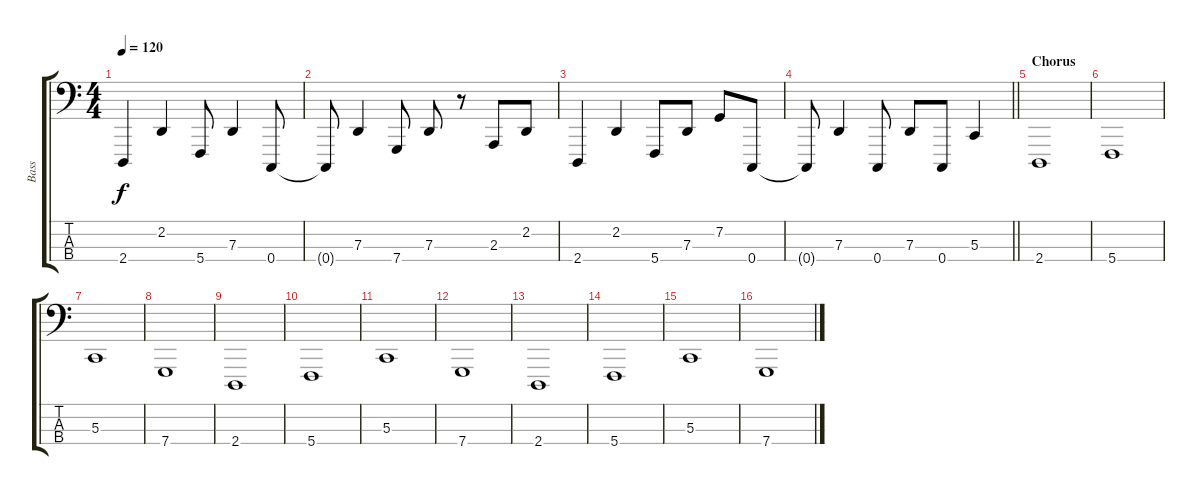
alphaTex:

\track ("Bass" "Bass") {instrument lead2sawtooth}
\staff {score tabs}
\tuning (F2 C2 G1 C1) {hide}
\ts (4 4)
\tempo 120
\clef f4
\ks c
2.4.4{dy f} 2.2.4 5.4.8 7.3.4 0.4.8 |
0.4{t}.8 7.3.4 7.4.8 7.3.8 r.8 2.3.8 2.2.8 |
2.4.4 2.2.4 5.4.8 7.3.8 7.2.8 0.4.8 |
\barLineRight lightlight
0.4{t}.8 7.3.4 0.4.8 7.3.8 0.4.8 5.3.4 |
\section ("" "Chorus")
2.4.1 |
5.4.1 |
5.3.1 |
7.4.1 |
2.4.1 |
5.4.1 |
5.3.1 |
7.4.1 |
2.4.1 |
5.4.1 |
5.3.1 |
7.4.1
